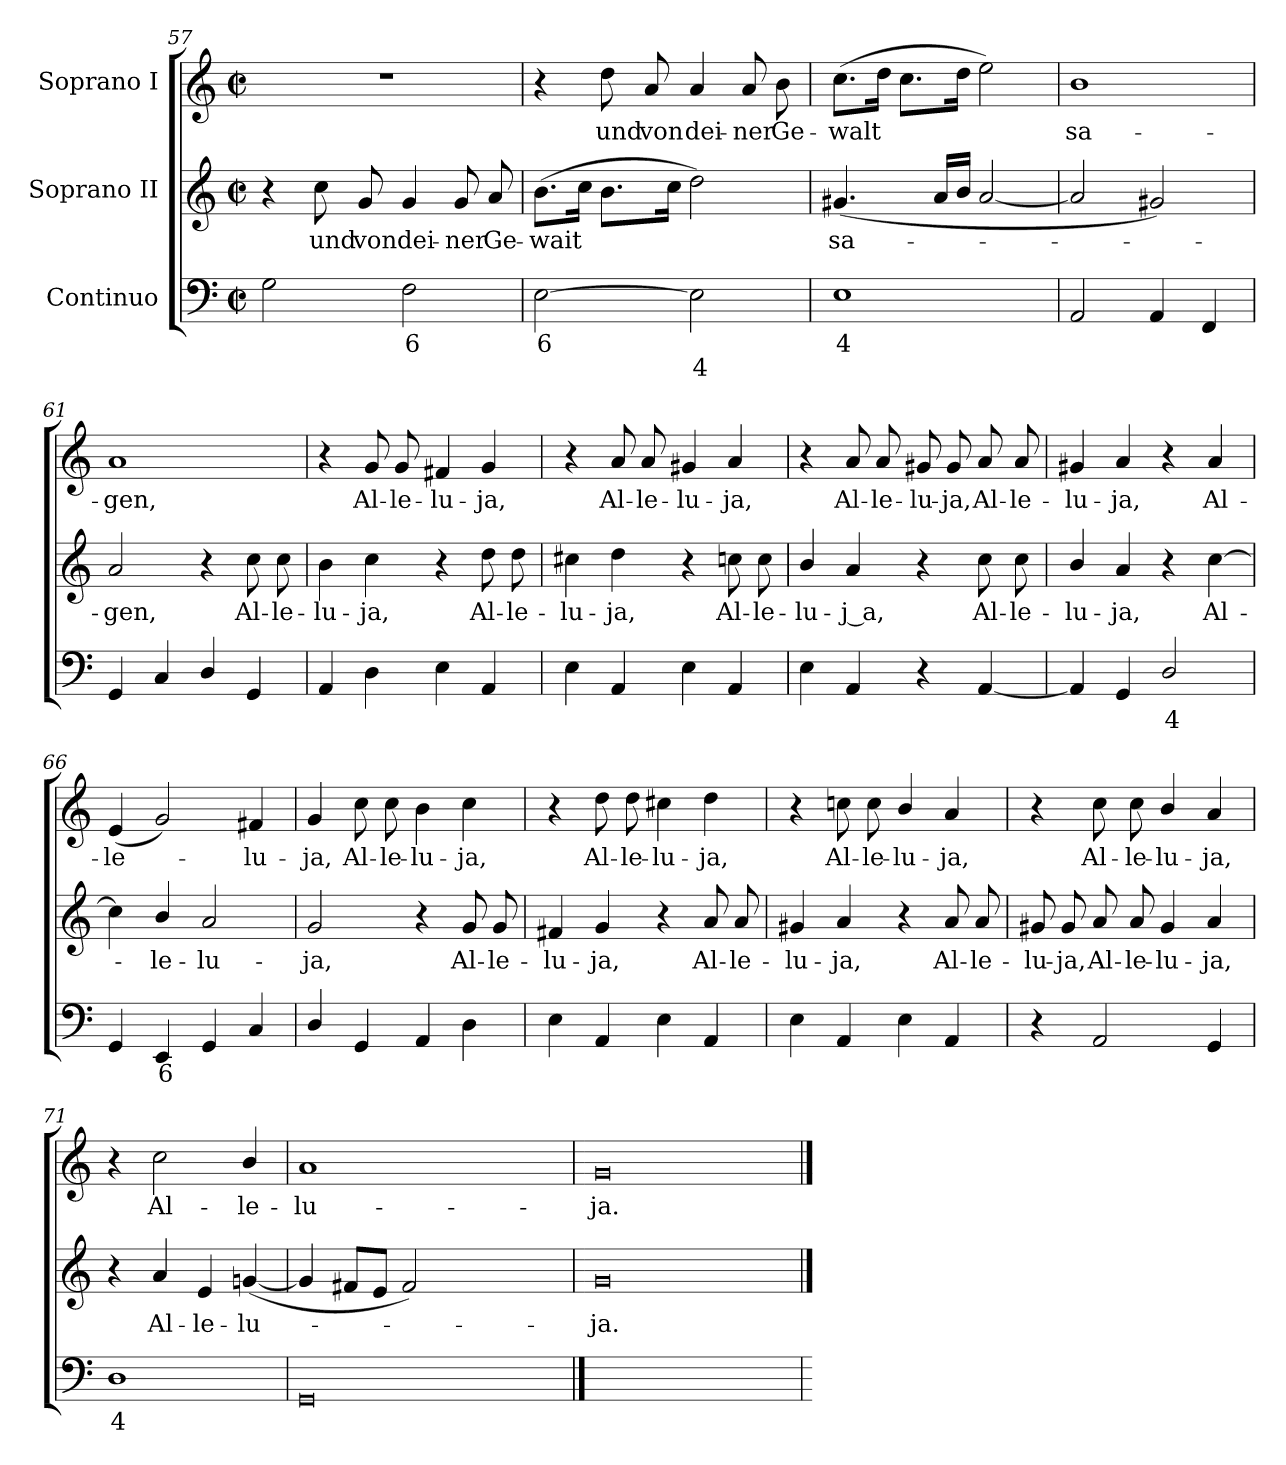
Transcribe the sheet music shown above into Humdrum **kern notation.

**kern	**text	**text	**kern	**text	**kern	**text
*part3	*part3	*part3	*part2	*part2	*part1	*part1
*staff3	*staff3	*staff3	*staff2	*staff2	*staff1	*staff1
*I"Continuo	*	*	*I"Soprano II	*	*I"Soprano I	*
*clefF4	*	*	*clefG2	*	*clefG2	*
*k[]	*	*	*k[]	*	*k[]	*
*C:	*	*	*C:	*	*C:	*
*M2/2	*	*	*M2/2	*	*M2/2	*
*met(c|)	*	*	*met(c|)	*	*met(c|)	*
=57	=57	=57	=57	=57	=57	=57
2G	.	.	4r	.	1r	.
!	!	!	!	!LO:LY:b	!	!
.	.	.	8cc	und	.	.
!	!	!	!	!LO:LY:b	!	!
.	.	.	8g	von	.	.
!	!LO:LY:b	!	!	!LO:LY:b	!	!
2F	6	.	4g	dei-	.	.
!	!	!	!	!LO:LY:b	!	!
.	.	.	8g	-ner	.	.
!	!	!	!	!LO:LY:b	!	!
.	.	.	8a	Ge-	.	.
!!LO:LB:g=z
=58	=58	=58	=58	=58	=58	=58
!	!LO:LY:b	!	!	!LO:LY:b	!	!
[2E	6	.	(>8.bL	-wait	4r	.
.	.	.	16ccJ	.	.	.
!	!	!	!	!	!	!LO:LY:b
.	.	.	8.bL	.	8dd	und
!	!	!	!	!	!	!LO:LY:b
.	.	.	.	.	8a	von
.	.	.	16ccJ	.	.	.
!	!	!LO:LY:b	!	!	!	!LO:LY:b
2E]	.	4	2dd)	.	4a	dei-
!	!	!	!	!	!	!LO:LY:b
.	.	.	.	.	8a	-ner
!	!	!	!	!	!	!LO:LY:b
.	.	.	.	.	8b	Ge-
!!LO:LB:g=z
=59	=59	=59	=59	=59	=59	=59
!	!LO:LY:b	!	!	!LO:LY:b	!	!LO:LY:b
1E	4	.	(<4.g#X	sa-	(>8.ccL	-walt
.	.	.	.	.	16ddJ	.
.	.	.	.	.	8.ccL	.
.	.	.	16aLL	.	.	.
.	.	.	16bJJ	.	16ddJ	.
.	.	.	[2a	.	2ee)	.
=60	=60	=60	=60	=60	=60	=60
!	!	!	!	!	!	!LO:LY:b
2AA	.	.	2a]	.	1b	sa-
4AA	.	.	2g#X)	.	.	.
4FF	.	.	.	.	.	.
=61	=61	=61	=61	=61	=61	=61
!	!	!	!	!LO:LY:b	!	!LO:LY:b
4GG	.	.	2a	gen,	1a	-gen,
4C	.	.	.	.	.	.
4D/	.	.	4r	.	.	.
!	!	!	!	!LO:LY:b	!	!
4GG	.	.	8cc	Al-	.	.
!	!	!	!	!LO:LY:b	!	!
.	.	.	8cc	-le-	.	.
=62	=62	=62	=62	=62	=62	=62
!	!	!	!	!LO:LY:b	!	!
4AA	.	.	4b	-lu-	4r	.
!	!	!	!	!LO:LY:b	!	!LO:LY:b
4D	.	.	4cc	-ja,	8g	Al-
!	!	!	!	!	!	!LO:LY:b
.	.	.	.	.	8g	-le-
!	!	!	!	!	!	!LO:LY:b
4E	.	.	4r	.	4f#X	-lu-
!	!	!	!	!LO:LY:b	!	!LO:LY:b
4AA	.	.	8dd	Al-	4g	-ja,
!	!	!	!	!LO:LY:b	!	!
.	.	.	8dd	-le-	.	.
=63	=63	=63	=63	=63	=63	=63
!	!	!	!	!LO:LY:b	!	!
4E	.	.	4cc#X	-lu-	4r	.
!	!	!	!	!LO:LY:b	!	!LO:LY:b
4AA	.	.	4dd	-ja,	8a	Al-
!	!	!	!	!	!	!LO:LY:b
.	.	.	.	.	8a	-le-
!	!	!	!	!	!	!LO:LY:b
4E	.	.	4r	.	4g#X	-lu-
!	!	!	!	!LO:LY:b	!	!LO:LY:b
4AA	.	.	8ccn	Al-	4a	-ja,
!	!	!	!	!LO:LY:b	!	!
.	.	.	8cc	-le-	.	.
=64	=64	=64	=64	=64	=64	=64
!	!	!	!	!LO:LY:b	!	!
4E	.	.	4b/	-lu-	4r	.
!	!	!	!	!LO:LY:b	!	!LO:LY:b
4AA	.	.	4a	-j a,	8a	Al-
!	!	!	!	!	!	!LO:LY:b
.	.	.	.	.	8a	-le-
!	!	!	!	!	!	!LO:LY:b
4r	.	.	4r	.	8g#X	-lu-
!	!	!	!	!	!	!LO:LY:b
.	.	.	.	.	8g#	-ja,
!	!	!	!	!LO:LY:b	!	!LO:LY:b
[4AA	.	.	8cc	Al-	8a	Al-
!	!	!	!	!LO:LY:b	!	!LO:LY:b
.	.	.	8cc	-le-	8a	-le-
!!LO:LB:g=z
=65	=65	=65	=65	=65	=65	=65
!	!	!	!	!LO:LY:b	!	!LO:LY:b
4AA]	.	.	4b/	-lu-	4g#X	-lu-
!	!	!	!	!LO:LY:b	!	!LO:LY:b
4GG	.	.	4a	-ja,	4a	-ja,
!	!LO:LY:b	!	!	!	!	!
2D/	4	.	4r	.	4r	.
!	!	!	!	!LO:LY:b	!	!LO:LY:b
.	.	.	[4cc	Al-	4a	Al-
!!LO:LB:g=z
=66	=66	=66	=66	=66	=66	=66
!	!	!	!	!	!	!LO:LY:b
4GG	.	.	4cc]	.	(<4e	-le-
!	!LO:LY:b	!	!	!LO:LY:b	!	!
4EE	6	.	4b/	le-	2g)	.
!	!	!	!	!LO:LY:b	!	!
4GG	.	.	2a	-lu-	.	.
!	!	!	!	!	!	!LO:LY:b
4C	.	.	.	.	4f#X	lu-
=67	=67	=67	=67	=67	=67	=67
!	!	!	!	!LO:LY:b	!	!LO:LY:b
4D/	.	.	2g	-ja,	4g	-ja,
!	!	!	!	!	!	!LO:LY:b
4GG	.	.	.	.	8cc	Al-
!	!	!	!	!	!	!LO:LY:b
.	.	.	.	.	8cc	-le-
!	!	!	!	!	!	!LO:LY:b
4AA	.	.	4r	.	4b	-lu-
!	!	!	!	!LO:LY:b	!	!LO:LY:b
4D	.	.	8g	Al-	4cc	-ja,
!	!	!	!	!LO:LY:b	!	!
.	.	.	8g	-le-	.	.
=68	=68	=68	=68	=68	=68	=68
!	!	!	!	!LO:LY:b	!	!
4E	.	.	4f#X	-lu-	4r	.
!	!	!	!	!LO:LY:b	!	!LO:LY:b
4AA	.	.	4g	-ja,	8dd	Al-
!	!	!	!	!	!	!LO:LY:b
.	.	.	.	.	8dd	-le-
!	!	!	!	!	!	!LO:LY:b
4E	.	.	4r	.	4cc#X	-lu-
!	!	!	!	!LO:LY:b	!	!LO:LY:b
4AA	.	.	8a	Al-	4dd	-ja,
!	!	!	!	!LO:LY:b	!	!
.	.	.	8a	-le-	.	.
=69	=69	=69	=69	=69	=69	=69
!	!	!	!	!LO:LY:b	!	!
4E	.	.	4g#X	-lu-	4r	.
!	!	!	!	!LO:LY:b	!	!LO:LY:b
4AA	.	.	4a	-ja,	8ccn	Al-
!	!	!	!	!	!	!LO:LY:b
.	.	.	.	.	8cc	-le-
!	!	!	!	!	!	!LO:LY:b
4E	.	.	4r	.	4b/	-lu-
!	!	!	!	!LO:LY:b	!	!LO:LY:b
4AA	.	.	8a	Al-	4a	-ja,
!	!	!	!	!LO:LY:b	!	!
.	.	.	8a	-le-	.	.
=70	=70	=70	=70	=70	=70	=70
!	!	!	!	!LO:LY:b	!	!
4r	.	.	8g#X	-lu-	4r	.
!	!	!	!	!LO:LY:b	!	!
.	.	.	8g#	-ja,	.	.
!	!	!	!	!LO:LY:b	!	!LO:LY:b
2AA	.	.	8a	Al-	8cc	Al-
!	!	!	!	!LO:LY:b	!	!LO:LY:b
.	.	.	8a	-le-	8cc	-le-
!	!	!	!	!LO:LY:b	!	!LO:LY:b
.	.	.	4g#	-lu-	4b/	-lu-
!	!	!	!	!LO:LY:b	!	!LO:LY:b
4GG	.	.	4a	-ja,	4a	-ja,
=71	=71	=71	=71	=71	=71	=71
!	!LO:LY:b	!	!	!	!	!
1D	4	.	4r	.	4r	.
!	!	!	!	!LO:LY:b	!	!LO:LY:b
.	.	.	4a	Al-	2cc	Al-
!	!	!	!	!LO:LY:b	!	!
.	.	.	4e	-le-	.	.
!	!	!	!	!LO:LY:b	!	!LO:LY:b
.	.	.	(<[4gn	-lu-	4b/	-le-
=72	=72	=72	=72	=72	=72	=72
!	!	!	!	!	!	!LO:LY:b
0GG	.	.	4g]	.	1a	-lu-
.	.	.	8f#XL	.	.	.
.	.	.	8eJ	.	.	.
.	.	.	2f#)	.	.	.
.	.	.	1ryy	.	1ryy	.
==73	=73	=73	=73	=73	=73	=73
!	!	!	!	!LO:LY:b	!	!LO:LY:b
1ryy	.	.	0g	ja.	0g	-ja.
1ryy	.	.	.	.	.	.
=	==	==	==	==	==	==
*-	*-	*-	*-	*-	*-	*-
